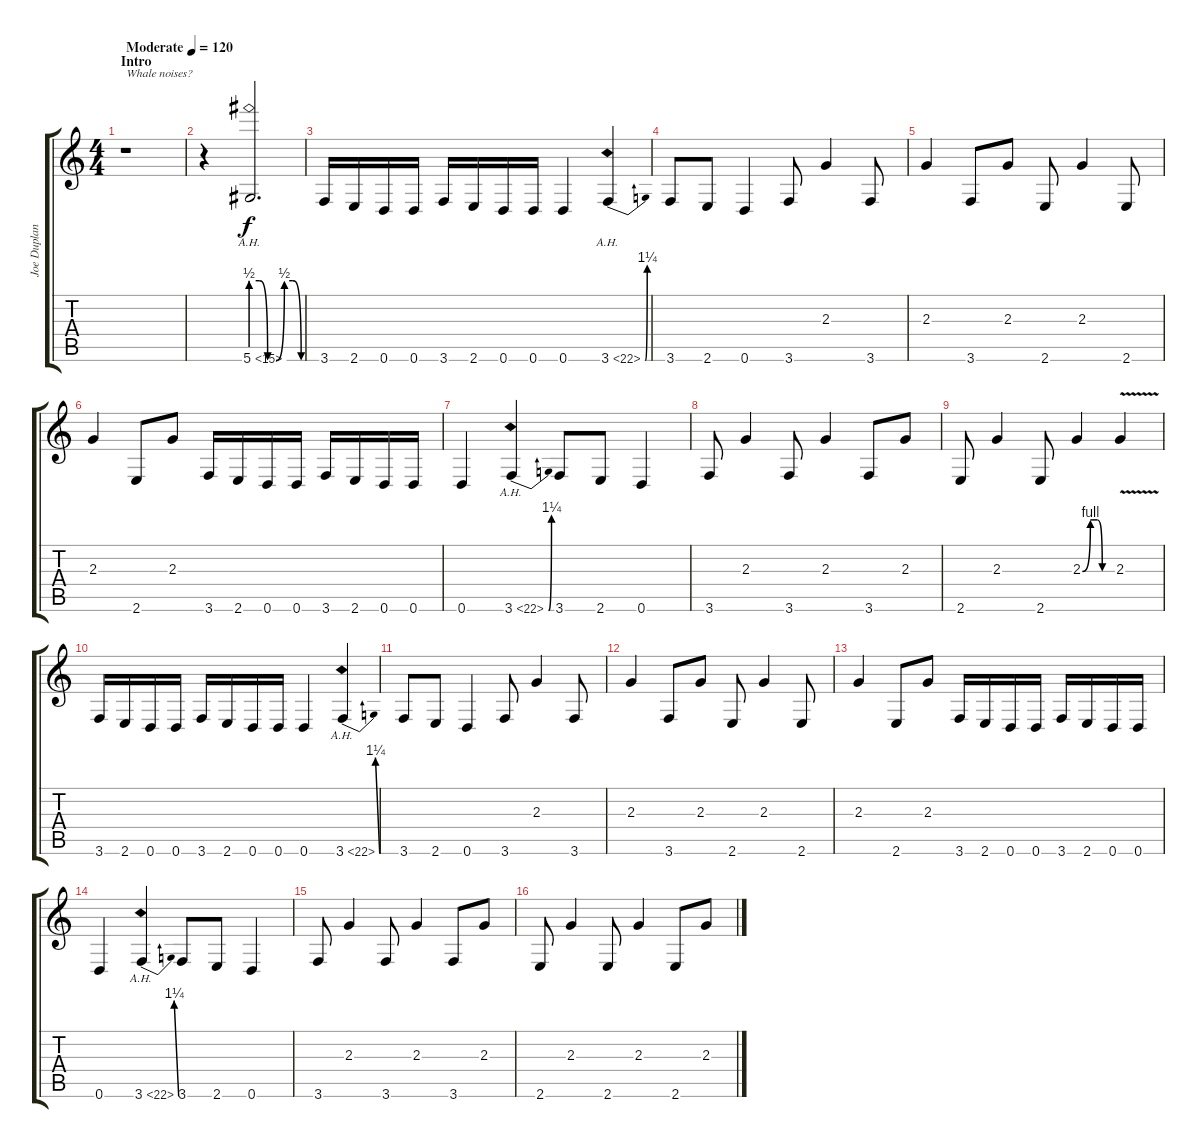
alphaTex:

\track ("Joe Duplantier" "Joe Duplan") {instrument distortionguitar}
\staff {score tabs}
\tuning (D4 A3 F3 C3 G2 D2) {hide}
\ts (4 4)
\section ("" "Intro")
\tempo (120 "Moderate")
\clef g2
\ks c
r.1{txt "Whale noises?" dy f instrument distortionguitar} |
r.4 5.6{be (custom 0 2 10 2 20 0 30 0 40 2 50 2 60 0) ah 10}.2{d volume 4} |
3.6.16{volume 16} 2.6.16 0.6.16 0.6.16 3.6.16 2.6.16 0.6.16 0.6.16 0.6.4 3.6{be (bend 0 0 60 5) ah 19}.4 |
3.6.8 2.6.8 0.6.4 3.6.8 2.3.4 3.6.8 |
2.3.4 3.6.8 2.3.8 2.6.8 2.3.4 2.6.8 |
2.3.4 2.6.8 2.3.8 3.6.16 2.6.16 0.6.16 0.6.16 3.6.16 2.6.16 0.6.16 0.6.16 |
0.6.4 3.6{be (bend 0 0 60 5) ah 19}.4 3.6.8 2.6.8 0.6.4 |
3.6.8 2.3.4 3.6.8 2.3.4 3.6.8 2.3.8 |
2.6.8 2.3.4 2.6.8 2.3{be (custom 0 0 16 4 30 4 40 0 60 0)}.4 2.3{v}.4 |
3.6.16 2.6.16 0.6.16 0.6.16 3.6.16 2.6.16 0.6.16 0.6.16 0.6.4 3.6{be (bend 0 0 60 5) ah 19}.4 |
3.6.8 2.6.8 0.6.4 3.6.8 2.3.4 3.6.8 |
2.3.4 3.6.8 2.3.8 2.6.8 2.3.4 2.6.8 |
2.3.4 2.6.8 2.3.8 3.6.16 2.6.16 0.6.16 0.6.16 3.6.16 2.6.16 0.6.16 0.6.16 |
0.6.4 3.6{be (bend 0 0 60 5) ah 19}.4 3.6.8 2.6.8 0.6.4 |
3.6.8 2.3.4 3.6.8 2.3.4 3.6.8 2.3.8 |
2.6.8 2.3.4 2.6.8 2.3.4 2.6.8 2.3.8
